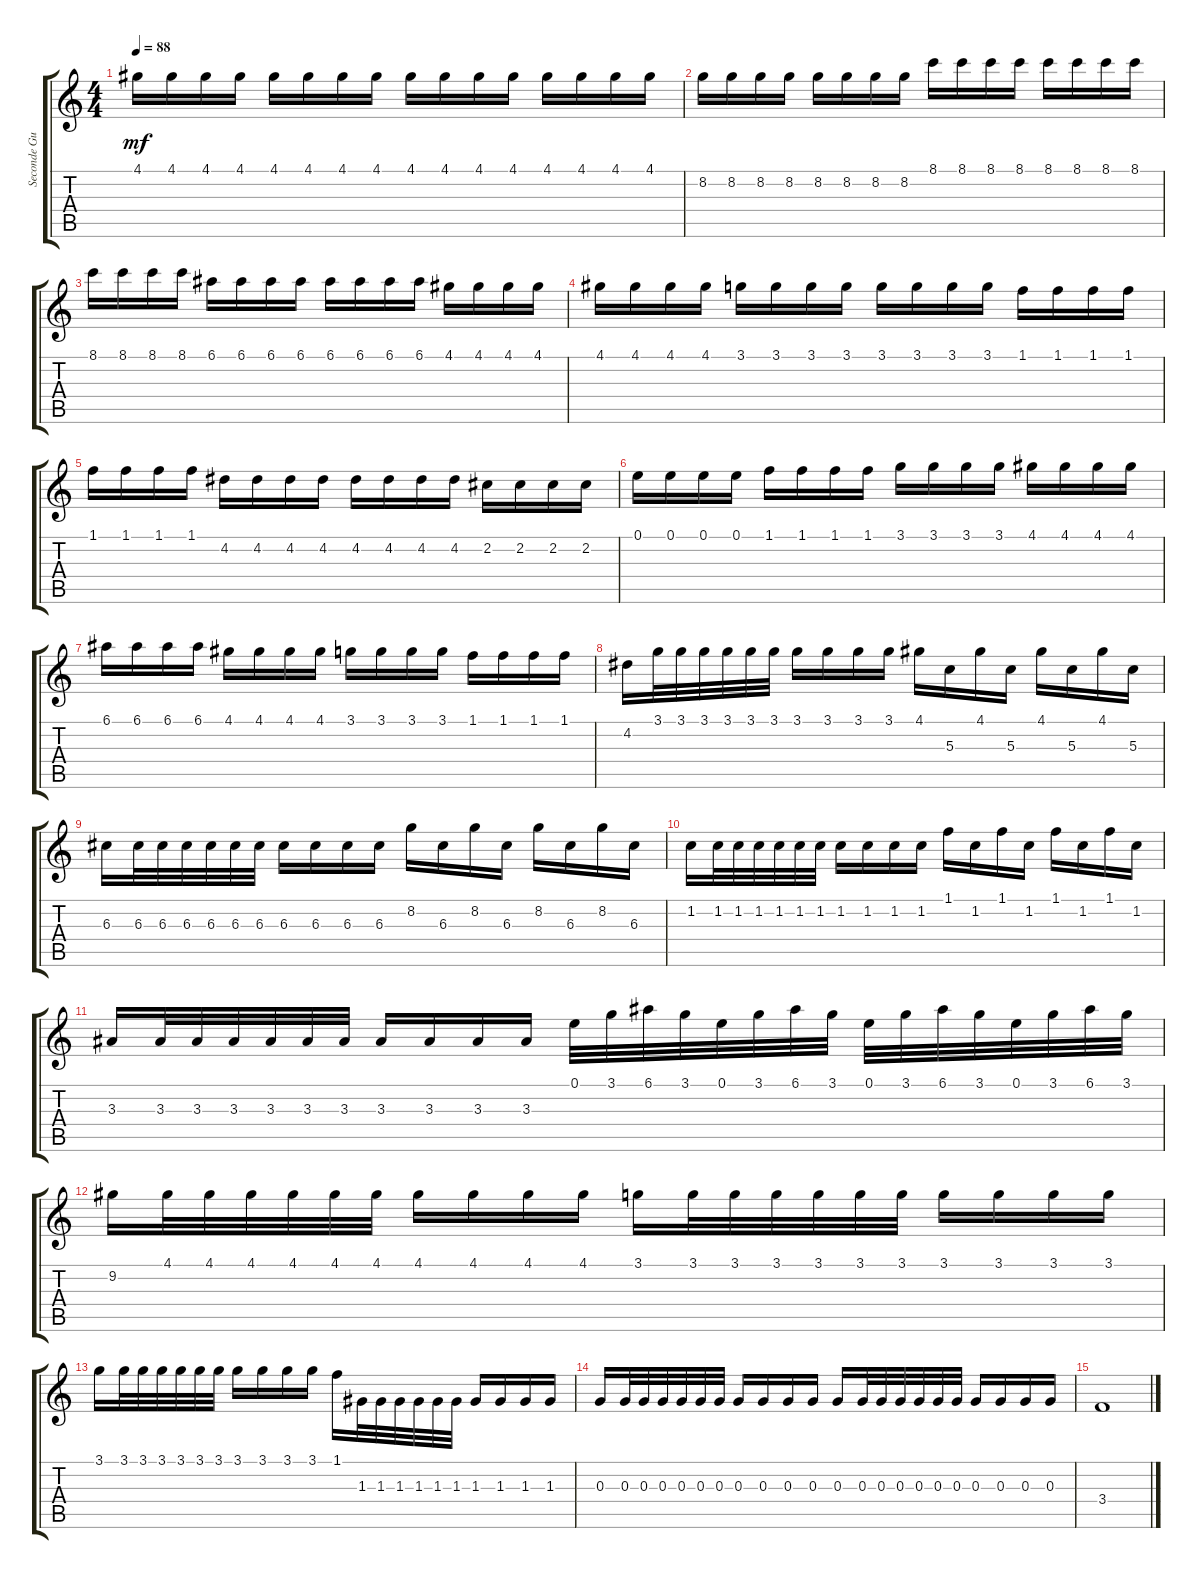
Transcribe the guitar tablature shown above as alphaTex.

\track ("Seconde Guitare" "Seconde Gu") {instrument acousticguitarsteel}
\staff {score tabs}
\tuning (E4 B3 G3 D3 A2 E2) {hide}
\ts (4 4)
\tempo 88
\clef g2
\ks c
4.1.16{dy mf} 4.1.16 4.1.16 4.1.16 4.1.16 4.1.16 4.1.16 4.1.16 4.1.16 4.1.16 4.1.16 4.1.16 4.1.16 4.1.16 4.1.16 4.1.16 |
8.2.16 8.2.16 8.2.16 8.2.16 8.2.16 8.2.16 8.2.16 8.2.16 8.1.16 8.1.16 8.1.16 8.1.16 8.1.16 8.1.16 8.1.16 8.1.16 |
8.1.16 8.1.16 8.1.16 8.1.16 6.1.16 6.1.16 6.1.16 6.1.16 6.1.16 6.1.16 6.1.16 6.1.16 4.1.16 4.1.16 4.1.16 4.1.16 |
4.1.16 4.1.16 4.1.16 4.1.16 3.1.16 3.1.16 3.1.16 3.1.16 3.1.16 3.1.16 3.1.16 3.1.16 1.1.16 1.1.16 1.1.16 1.1.16 |
1.1.16 1.1.16 1.1.16 1.1.16 4.2.16 4.2.16 4.2.16 4.2.16 4.2.16 4.2.16 4.2.16 4.2.16 2.2.16 2.2.16 2.2.16 2.2.16 |
0.1.16 0.1.16 0.1.16 0.1.16 1.1.16 1.1.16 1.1.16 1.1.16 3.1.16 3.1.16 3.1.16 3.1.16 4.1.16 4.1.16 4.1.16 4.1.16 |
6.1.16 6.1.16 6.1.16 6.1.16 4.1.16 4.1.16 4.1.16 4.1.16 3.1.16 3.1.16 3.1.16 3.1.16 1.1.16 1.1.16 1.1.16 1.1.16 |
4.2.16 3.1.32 3.1.32 3.1.32 3.1.32 3.1.32 3.1.32 3.1.16 3.1.16 3.1.16 3.1.16 4.1.16 5.3.16 4.1.16 5.3.16 4.1.16 5.3.16 4.1.16 5.3.16 |
6.3.16 6.3.32 6.3.32 6.3.32 6.3.32 6.3.32 6.3.32 6.3.16 6.3.16 6.3.16 6.3.16 8.2.16 6.3.16 8.2.16 6.3.16 8.2.16 6.3.16 8.2.16 6.3.16 |
1.2.16 1.2.32 1.2.32 1.2.32 1.2.32 1.2.32 1.2.32 1.2.16 1.2.16 1.2.16 1.2.16 1.1.16 1.2.16 1.1.16 1.2.16 1.1.16 1.2.16 1.1.16 1.2.16 |
3.3.16 3.3.32 3.3.32 3.3.32 3.3.32 3.3.32 3.3.32 3.3.16 3.3.16 3.3.16 3.3.16 0.1.32 3.1.32 6.1.32 3.1.32 0.1.32 3.1.32 6.1.32 3.1.32 0.1.32 3.1.32 6.1.32 3.1.32 0.1.32 3.1.32 6.1.32 3.1.32 |
9.2.16 4.1.32 4.1.32 4.1.32 4.1.32 4.1.32 4.1.32 4.1.16 4.1.16 4.1.16 4.1.16 3.1.16 3.1.32 3.1.32 3.1.32 3.1.32 3.1.32 3.1.32 3.1.16 3.1.16 3.1.16 3.1.16 |
3.1.16 3.1.32 3.1.32 3.1.32 3.1.32 3.1.32 3.1.32 3.1.16 3.1.16 3.1.16 3.1.16 1.1.16 1.3.32 1.3.32 1.3.32 1.3.32 1.3.32 1.3.32 1.3.16 1.3.16 1.3.16 1.3.16 |
0.3.16 0.3.32 0.3.32 0.3.32 0.3.32 0.3.32 0.3.32 0.3.16 0.3.16 0.3.16 0.3.16 0.3.16 0.3.32 0.3.32 0.3.32 0.3.32 0.3.32 0.3.32 0.3.16 0.3.16 0.3.16 0.3.16 |
3.4.1
